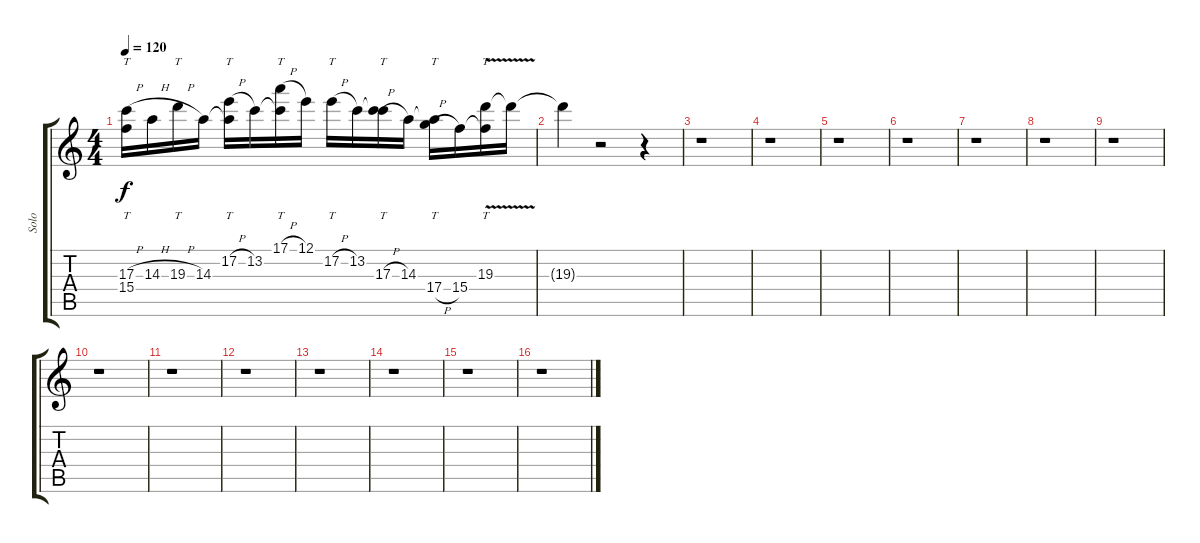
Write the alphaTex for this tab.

\track ("Solo" "Solo") {instrument electricguitarjazz}
\staff {score tabs}
\tuning (E4 B3 G3 D3 A2 E2) {hide}
\ts (4 4)
\tempo 120
\clef g2
\ks c
(17.3{h} 15.4{t}).16{tt dy f} 14.3{h}.16 19.3{h}.16{tt} 14.3.16 (17.2{h} 14.3{t}).16{tt} 13.2.16 (17.1{h} 13.2{t}).16{tt} 12.1.16 17.2{h}.16{tt} 13.2.16 (13.2{t} 17.3{h}).16{tt} 14.3.16 (14.3{t} 17.4{h}).16{tt} 15.4.16 (19.3{v} 15.4{t}).16{tt} 19.3{t}.16 |
19.3{t}.4 r.2 r.4 |
r.1 |
r.1 |
r.1 |
r.1 |
r.1 |
r.1 |
r.1 |
r.1 |
r.1 |
r.1 |
r.1 |
r.1 |
r.1 |
r.1
